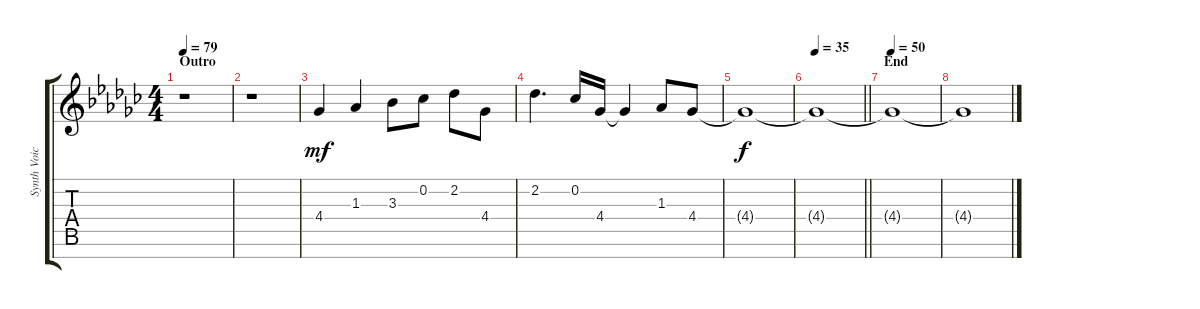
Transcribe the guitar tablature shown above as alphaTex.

\track ("Synth Voice" "Synth Voic") {instrument lead6voice}
\staff {score tabs}
\tuning (E5 B4 G4 D4 A3 E3 B2) {hide}
\ts (4 4)
\section ("" "Outro")
\tempo 79
\clef g2
\ks gb
r.1{dy f} |
r.1 |
4.4.4{dy mf} 1.3.4 3.3.8 0.2.8 2.2.8 4.4.8 |
2.2.4{d} 0.2.16 4.4.16 4.4{t}.4 1.3.8 4.4.8 |
4.4{t}.1{dy f volume 0} |
\tempo 35
\barLineRight lightlight
4.4{t}.1 |
\section ("" "End")
\tempo 50
4.4{t}.1 |
4.4{t}.1
